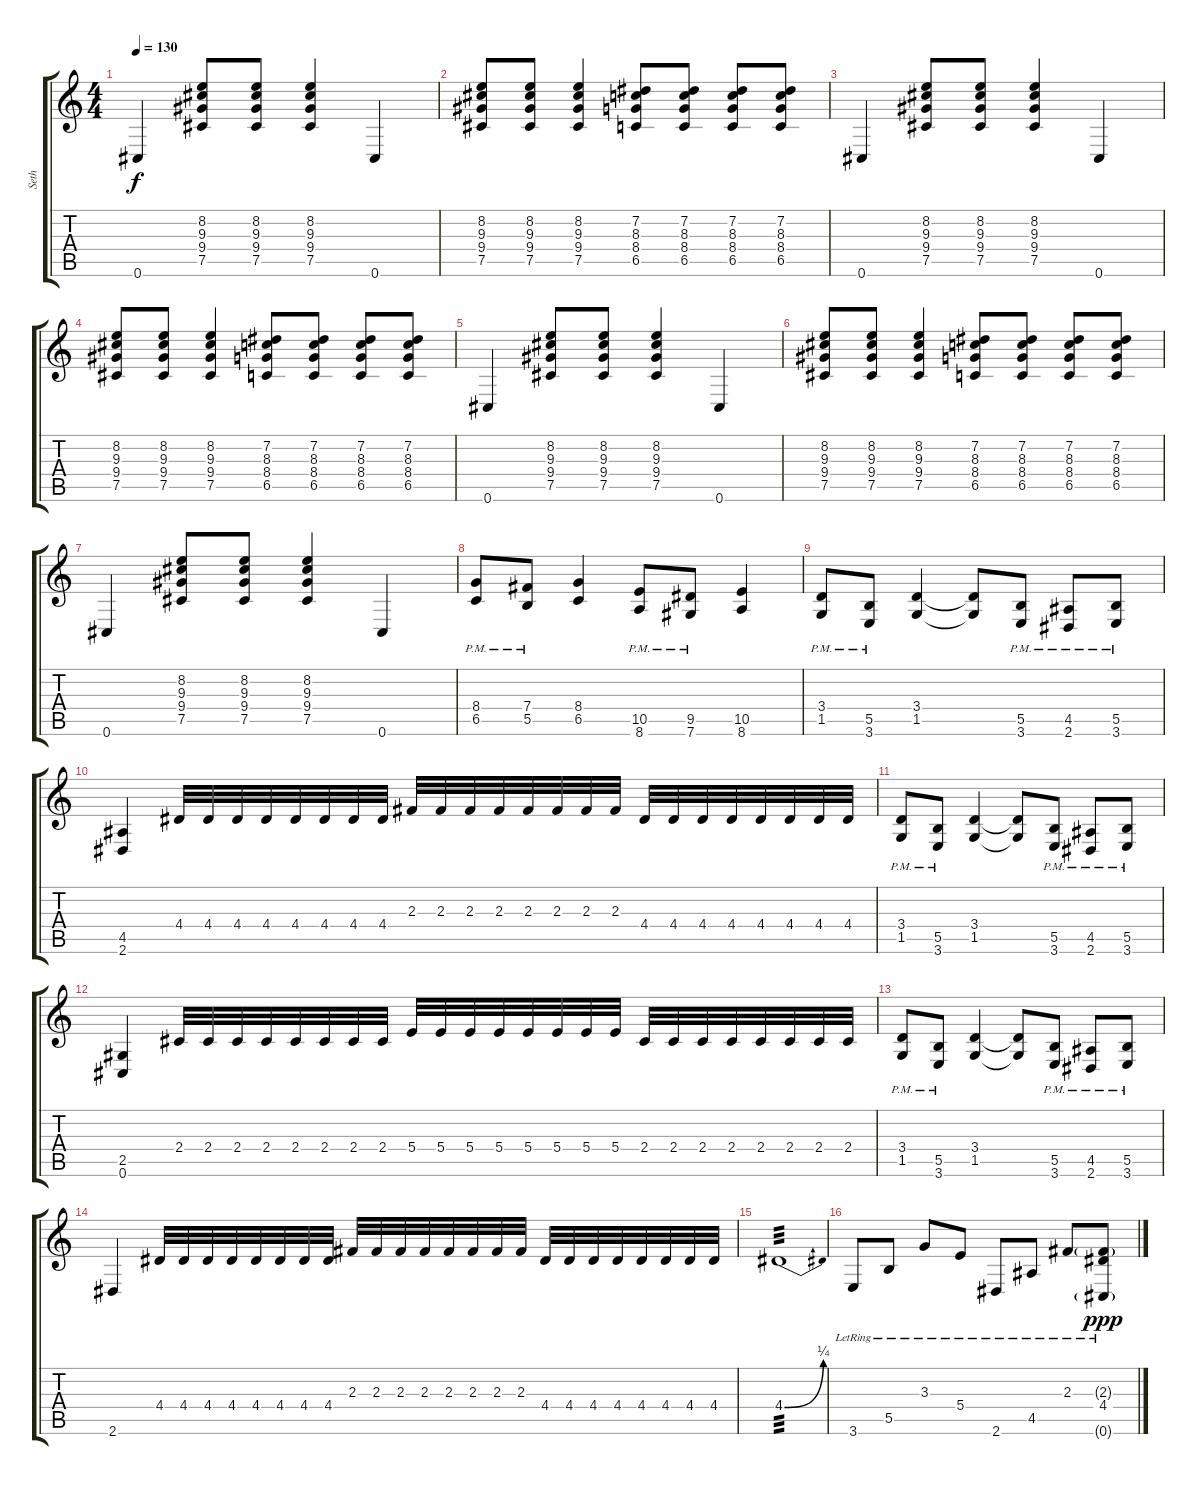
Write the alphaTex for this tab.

\track ("Seth" "Seth") {instrument distortionguitar}
\staff {score tabs}
\tuning (Db4 Ab3 E3 B2 Gb2 Db2) {hide}
\ts (4 4)
\tempo 130
\clef g2
\ks c
0.6.4{dy f} (8.2 9.3 9.4 7.5).8 (8.2 9.3 9.4 7.5).8 (8.2 9.3 9.4 7.5).4 0.6.4 |
(8.2 9.3 9.4 7.5).8 (8.2 9.3 9.4 7.5).8 (8.2 9.3 9.4 7.5).4 (7.2 8.3 8.4 6.5).8 (7.2 8.3 8.4 6.5).8 (7.2 8.3 8.4 6.5).8 (7.2 8.3 8.4 6.5).8 |
0.6.4 (8.2 9.3 9.4 7.5).8 (8.2 9.3 9.4 7.5).8 (8.2 9.3 9.4 7.5).4 0.6.4 |
(8.2 9.3 9.4 7.5).8 (8.2 9.3 9.4 7.5).8 (8.2 9.3 9.4 7.5).4 (7.2 8.3 8.4 6.5).8 (7.2 8.3 8.4 6.5).8 (7.2 8.3 8.4 6.5).8 (7.2 8.3 8.4 6.5).8 |
0.6.4 (8.2 9.3 9.4 7.5).8 (8.2 9.3 9.4 7.5).8 (8.2 9.3 9.4 7.5).4 0.6.4 |
(8.2 9.3 9.4 7.5).8 (8.2 9.3 9.4 7.5).8 (8.2 9.3 9.4 7.5).4 (7.2 8.3 8.4 6.5).8 (7.2 8.3 8.4 6.5).8 (7.2 8.3 8.4 6.5).8 (7.2 8.3 8.4 6.5).8 |
0.6.4 (8.2 9.3 9.4 7.5).8 (8.2 9.3 9.4 7.5).8 (8.2 9.3 9.4 7.5).4 0.6.4 |
(8.4{pm} 6.5{pm}).8 (7.4{pm} 5.5{pm}).8 (8.4 6.5).4 (10.5{pm} 8.6{pm}).8 (9.5{pm} 7.6{pm}).8 (10.5 8.6).4 |
(3.4{pm} 1.5{pm}).8 (5.5{pm} 3.6{pm}).8 (3.4 1.5).4 (3.4{t} 1.5{t}).8 (5.5{pm} 3.6{pm}).8 (4.5{pm} 2.6{pm}).8 (5.5{pm} 3.6{pm}).8 |
(4.5 2.6).4 4.4.32 4.4.32 4.4.32 4.4.32 4.4.32 4.4.32 4.4.32 4.4.32 2.3.32 2.3.32 2.3.32 2.3.32 2.3.32 2.3.32 2.3.32 2.3.32 4.4.32 4.4.32 4.4.32 4.4.32 4.4.32 4.4.32 4.4.32 4.4.32 |
(3.4{pm} 1.5{pm}).8 (5.5{pm} 3.6{pm}).8 (3.4 1.5).4 (3.4{t} 1.5{t}).8 (5.5{pm} 3.6{pm}).8 (4.5{pm} 2.6{pm}).8 (5.5{pm} 3.6{pm}).8 |
(2.5 0.6).4 2.4.32 2.4.32 2.4.32 2.4.32 2.4.32 2.4.32 2.4.32 2.4.32 5.4.32 5.4.32 5.4.32 5.4.32 5.4.32 5.4.32 5.4.32 5.4.32 2.4.32 2.4.32 2.4.32 2.4.32 2.4.32 2.4.32 2.4.32 2.4.32 |
(3.4{pm} 1.5{pm}).8 (5.5{pm} 3.6{pm}).8 (3.4 1.5).4 (3.4{t} 1.5{t}).8 (5.5{pm} 3.6{pm}).8 (4.5{pm} 2.6{pm}).8 (5.5{pm} 3.6{pm}).8 |
2.6.4 4.4.32 4.4.32 4.4.32 4.4.32 4.4.32 4.4.32 4.4.32 4.4.32 2.3.32 2.3.32 2.3.32 2.3.32 2.3.32 2.3.32 2.3.32 2.3.32 4.4.32 4.4.32 4.4.32 4.4.32 4.4.32 4.4.32 4.4.32 4.4.32 |
4.4{be (bend 0 0 60 1)}.1{tp 3} |
3.6{lr}.8 5.5{lr}.8 3.3{lr}.8 5.4{lr}.8 2.6{lr}.8 4.5{lr}.8 2.3{lr}.8 (2.3{g} 4.4{lr} 0.6{g}).8{dy ppp}
